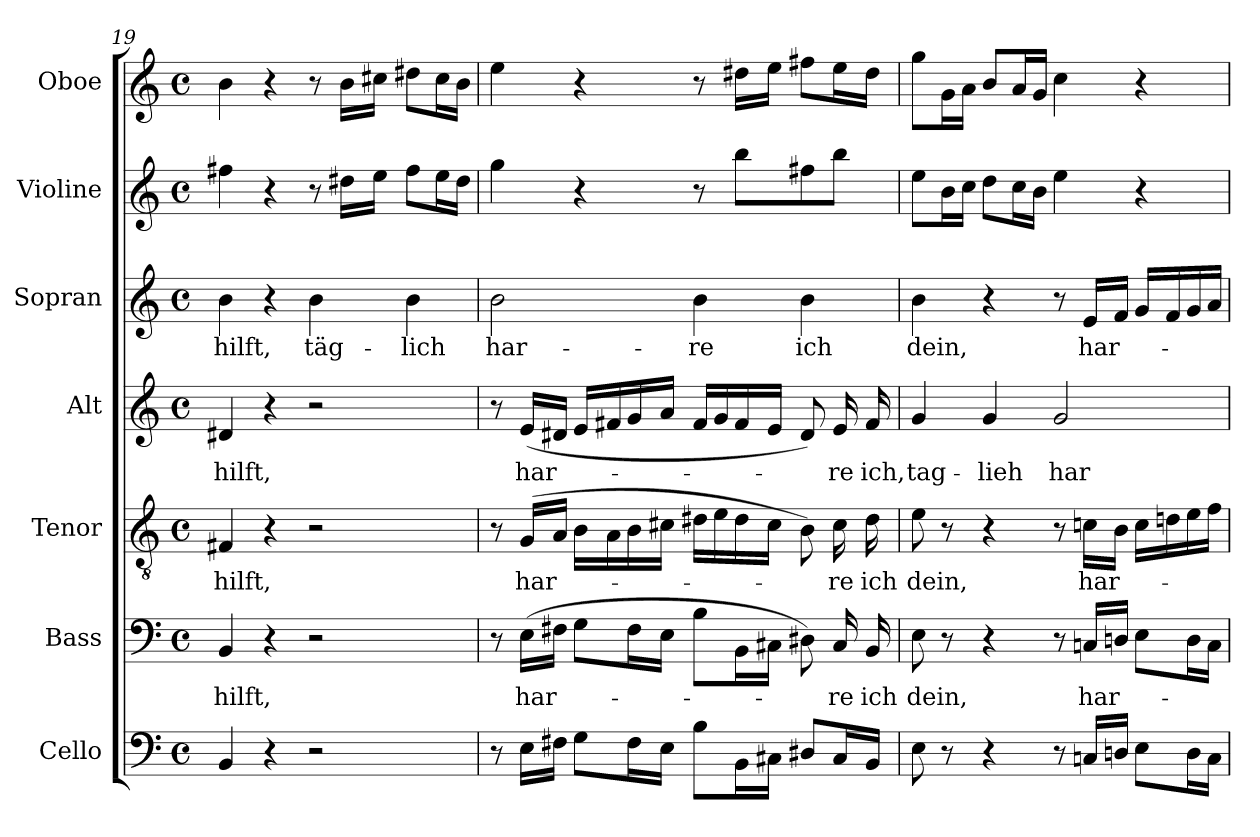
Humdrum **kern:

**kern	**kern	**text	**kern	**text	**kern	**text	**kern	**text	**kern	**kern
*part7	*part6	*part6	*part5	*part5	*part4	*part4	*part3	*part3	*part2	*part1
*staff7	*staff6	*staff6	*staff5	*staff5	*staff4	*staff4	*staff3	*staff3	*staff2	*staff1
*I"Cello	*I"Bass	*	*I"Tenor	*	*I"Alt	*	*I"Sopran	*	*I"Violine	*I"Oboe
*	*I'B.	*	*I'T.	*	*I'A.	*	*I'S.	*	*I'Vln. 1	*I'Ob.
*clefF4	*clefF4	*	*clefGv2	*	*clefG2	*	*clefG2	*	*clefG2	*clefG2
*	*	*	*ITrd7c12	*	*	*	*	*	*	*
*k[]	*k[]	*	*k[]	*	*k[]	*	*k[]	*	*k[]	*k[]
*C:	*C:	*	*C:	*	*C:	*	*C:	*	*C:	*C:
*M4/4	*M4/4	*	*M4/4	*	*M4/4	*	*M4/4	*	*M4/4	*M4/4
*met(c)	*met(c)	*	*met(c)	*	*met(c)	*	*met(c)	*	*met(c)	*met(c)
=19	=19	=19	=19	=19	=19	=19	=19	=19	=19	=19
!	!	!LO:LY:b:color=#000000	!	!	!	!	!	!	!	!
!	!	!	!	!LO:LY:b:color=#000000	!	!	!	!	!	!
!	!	!	!	!	!	!LO:LY:b:color=#000000	!	!	!	!
!	!	!	!	!	!	!	!	!LO:LY:b:color=#000000	!	!
4BBi/	4BBi/	hilft,	4FF#Xi/	hilft,	4d#Xi/	hilft,	4bi\	hilft,	4ff#Xi\	4bi\
*MM75	*	*	*	*	*	*	*	*	*	*MM75
4r	4r	.	4r	.	4r	.	4r	.	4r	4r
!	!	!	!	!	!	!	!	!LO:LY:b:color=#000000	!	!
2r	2r	.	2r	.	2r	.	4bi\	täg-	8r	8r
.	.	.	.	.	.	.	.	.	16dd#Xi\LL	16bi\LL
.	.	.	.	.	.	.	.	.	16eei\JJ	16cc#Xi\JJ
!	!	!	!	!	!	!	!	!LO:LY:b:color=#000000	!	!
.	.	.	.	.	.	.	4bi\	-lich	8ff#i\L	8dd#Xi\L
.	.	.	.	.	.	.	.	.	16eei\L	16cc#i\L
.	.	.	.	.	.	.	.	.	16dd#i\JJ	16bi\JJ
=20	=20	=20	=20	=20	=20	=20	=20	=20	=20	=20
!	!	!	!	!	!	!	!	!LO:LY:b:color=#000000	!	!
8r	8r	.	8r	.	8r	.	2bi\	har-	4ggi\	4eei\
!	!	!LO:LY:b:color=#000000	!	!	!	!	!	!	!	!
!	!	!	!	!LO:LY:b:color=#000000	!	!	!	!	!	!
!	!	!	!	!	!	!LO:LY:b:color=#000000	!	!	!	!
16Ei\LL	(16Ei\LL	har-	(16GGi/LL	har-	(16ei/LL	har-	.	.	.	.
16F#Xi\JJ	16F#Xi\JJ	.	16AAi/JJ	.	16d#Xi/JJ	.	.	.	.	.
8Gi\L	8Gi\L	.	16BBi\LL	.	16ei/LL	.	.	.	4r	4r
.	.	.	16AAi\	.	16f#Xi/	.	.	.	.	.
16F#i\L	16F#i\L	.	16BBi\	.	16gi/	.	.	.	.	.
16Ei\JJ	16Ei\JJ	.	16C#Xi\JJ	.	16ai/JJ	.	.	.	.	.
!	!	!	!	!	!	!	!	!LO:LY:b:color=#000000	!	!
8Bi\L	8Bi\L	.	16D#Xi\LL	.	16f#i/LL	.	4bi\	-re	8r	8r
.	.	.	16Ei\	.	16gi/	.	.	.	.	.
16BBi\L	16BBi\L	.	16D#i\	.	16f#i/	.	.	.	8bbi\L	16dd#Xi\LL
16C#Xi\JJ	16C#Xi\JJ	.	16C#i\JJ	.	16ei/JJ	.	.	.	.	16eei\JJ
!	!	!	!	!	!	!	!	!LO:LY:b:color=#000000	!	!
8D#Xi/L	8D#Xi\)	.	8BBi\)	.	8d#i/)	.	4bi\	ich	8ff#Xi\	8ff#Xi\L
!	!	!LO:LY:b:color=#000000	!	!	!	!	!	!	!	!
!	!	!	!	!LO:LY:b:color=#000000	!	!	!	!	!	!
!	!	!	!	!	!	!LO:LY:b:color=#000000	!	!	!	!
16C#i/L	16C#i/	-re	16C#i\	-re	16ei/	-re	.	.	8bbi\J	16eei\L
!	!	!LO:LY:b:color=#000000	!	!	!	!	!	!	!	!
!	!	!	!	!LO:LY:b:color=#000000	!	!	!	!	!	!
!	!	!	!	!	!	!LO:LY:b:color=#000000	!	!	!	!
16BBi/JJ	16BBi/	ich	16D#i\	ich	16f#i/	ich,	.	.	.	16dd#i\JJ
=21	=21	=21	=21	=21	=21	=21	=21	=21	=21	=21
!	!	!LO:LY:b:color=#000000	!	!	!	!	!	!	!	!
!	!	!	!	!LO:LY:b:color=#000000	!	!	!	!	!	!
!	!	!	!	!	!	!LO:LY:b:color=#000000	!	!	!	!
!	!	!	!	!	!	!	!	!LO:LY:b:color=#000000	!	!
8Ei\	8Ei\	dein,	8Ei\	dein,	4gi/	tag-	4bi\	dein,	8eei\L	8ggi\L
8r	8r	.	8r	.	.	.	.	.	16bi\L	16gi\L
.	.	.	.	.	.	.	.	.	16cci\JJ	16ai\JJ
!	!	!	!	!	!	!LO:LY:b:color=#000000	!	!	!	!
4r	4r	.	4r	.	4gi/	-lieh	4r	.	8ddi\L	8bi/L
.	.	.	.	.	.	.	.	.	16cci\L	16ai/L
.	.	.	.	.	.	.	.	.	16bi\JJ	16gi/JJ
!	!	!	!	!	!	!LO:LY:b:color=#000000	!	!	!	!
8r	8r	.	8r	.	2gi/	har-	8r	.	4eei\	4cci\
!	!	!LO:LY:b:color=#000000	!	!	!	!	!	!	!	!
!	!	!	!	!LO:LY:b:color=#000000	!	!	!	!	!	!
!	!	!	!	!	!	!	!	!LO:LY:b:color=#000000	!	!
16Cni/LL	16Cni/LL	har-	16Cni\LL	har-	.	.	16ei/LL	har-	.	.
16Dni/JJ	16Dni/JJ	.	16BBi\JJ	.	.	.	16fi/JJ	.	.	.
8Ei\L	8Ei\L	.	16Ci\LL	.	.	.	16gi/LL	.	4r	4r
.	.	.	16Dni\	.	.	.	16fi/	.	.	.
16Di\L	16Di\L	.	16Ei\	.	.	.	16gi/	.	.	.
16Ci\JJ	16Ci\JJ	.	16Fi\JJ	.	.	.	16ai/JJ	.	.	.
=	=	=	=	=	=	=	=	=	=	=
*-	*-	*-	*-	*-	*-	*-	*-	*-	*-	*-
